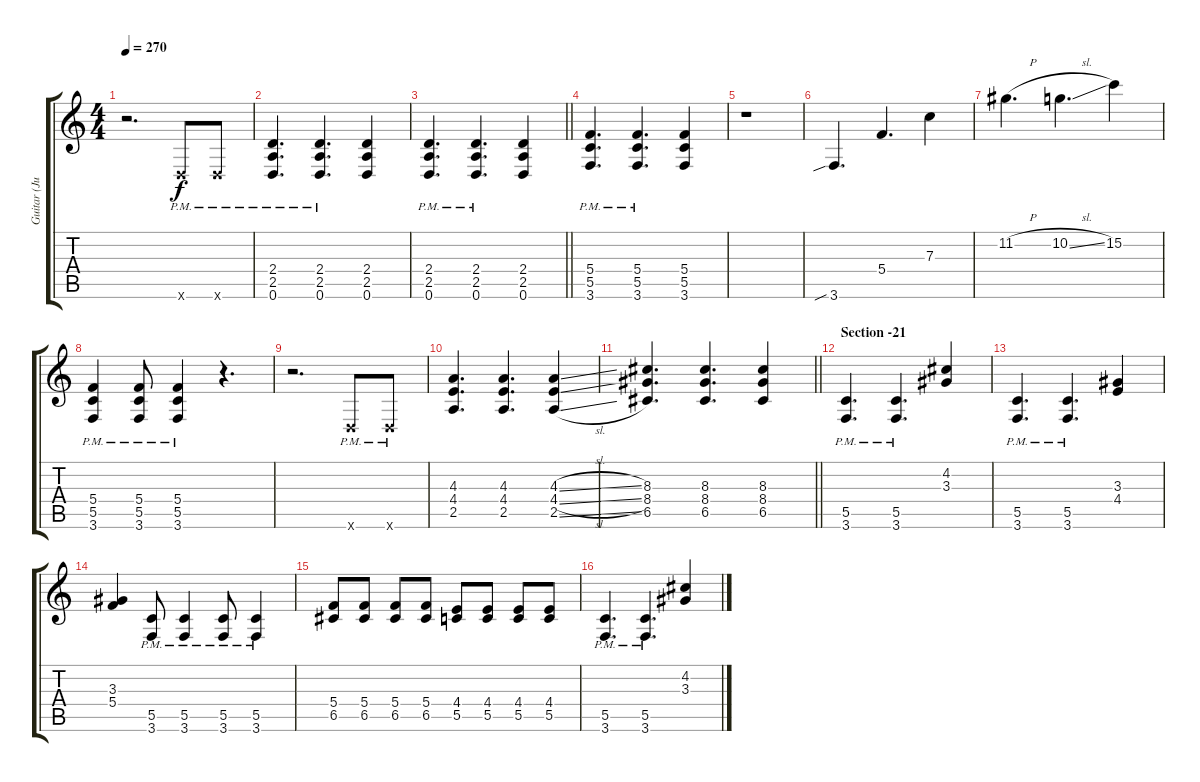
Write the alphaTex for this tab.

\track ("Guitar (Juha)" "Guitar (Ju") {instrument distortionguitar}
\staff {score tabs}
\tuning (D4 A3 F3 C3 G2 D2) {hide}
\ts (4 4)
\tempo 270
\clef g2
\ks c
r.2{d dy f} 0.6{pm x}.8 0.6{pm x}.8 |
(2.4{pm} 2.5{pm} 0.6{pm}).4{d} (2.4{pm} 2.5{pm} 0.6{pm}).4{d} (2.4 2.5 0.6).4 |
\barLineRight lightlight
(2.4{pm} 2.5{pm} 0.6{pm}).4{d} (2.4{pm} 2.5{pm} 0.6{pm}).4{d} (2.4 2.5 0.6).4 |
(5.4{pm} 5.5{pm} 3.6{pm}).4{d} (5.4{pm} 5.5{pm} 3.6{pm}).4{d} (5.4 5.5 3.6).4 |
r.1 |
3.6{sib}.4{d} 5.4.4{d} 7.3.4 |
11.2{h}.4{d} 10.2{sl}.4{d} 15.2.4 |
(5.4{pm} 5.5{pm} 3.6{pm}).4 (5.4{pm} 5.5{pm} 3.6{pm}).8 (5.4{pm} 5.5{pm} 3.6{pm}).4 r.4{d} |
r.2{d} 0.6{pm x}.8 0.6{pm x}.8 |
(4.3 4.4 2.5).4{d} (4.3 4.4 2.5).4{d} (4.3{sl} 4.4{sl} 2.5{sl}).4 |
\barLineRight lightlight
(8.3 8.4 6.5).4{d} (8.3 8.4 6.5).4{d} (8.3 8.4 6.5).4 |
\section ("" "Section -21")
(5.5{pm} 3.6{pm}).4{d} (5.5{pm} 3.6{pm}).4{d} (4.2 3.3).4 |
(5.5{pm} 3.6{pm}).4{d} (5.5{pm} 3.6{pm}).4{d} (3.3 4.4).4 |
(3.3 5.4).4 (5.5{pm} 3.6{pm}).8 (5.5{pm} 3.6{pm}).4 (5.5{pm} 3.6{pm}).8 (5.5{pm} 3.6{pm}).4 |
(5.4 6.5).8 (5.4 6.5).8 (5.4 6.5).8 (5.4 6.5).8 (4.4 5.5).8 (4.4 5.5).8 (4.4 5.5).8 (4.4 5.5).8 |
(5.5{pm} 3.6{pm}).4{d} (5.5{pm} 3.6{pm}).4{d} (4.2 3.3).4
